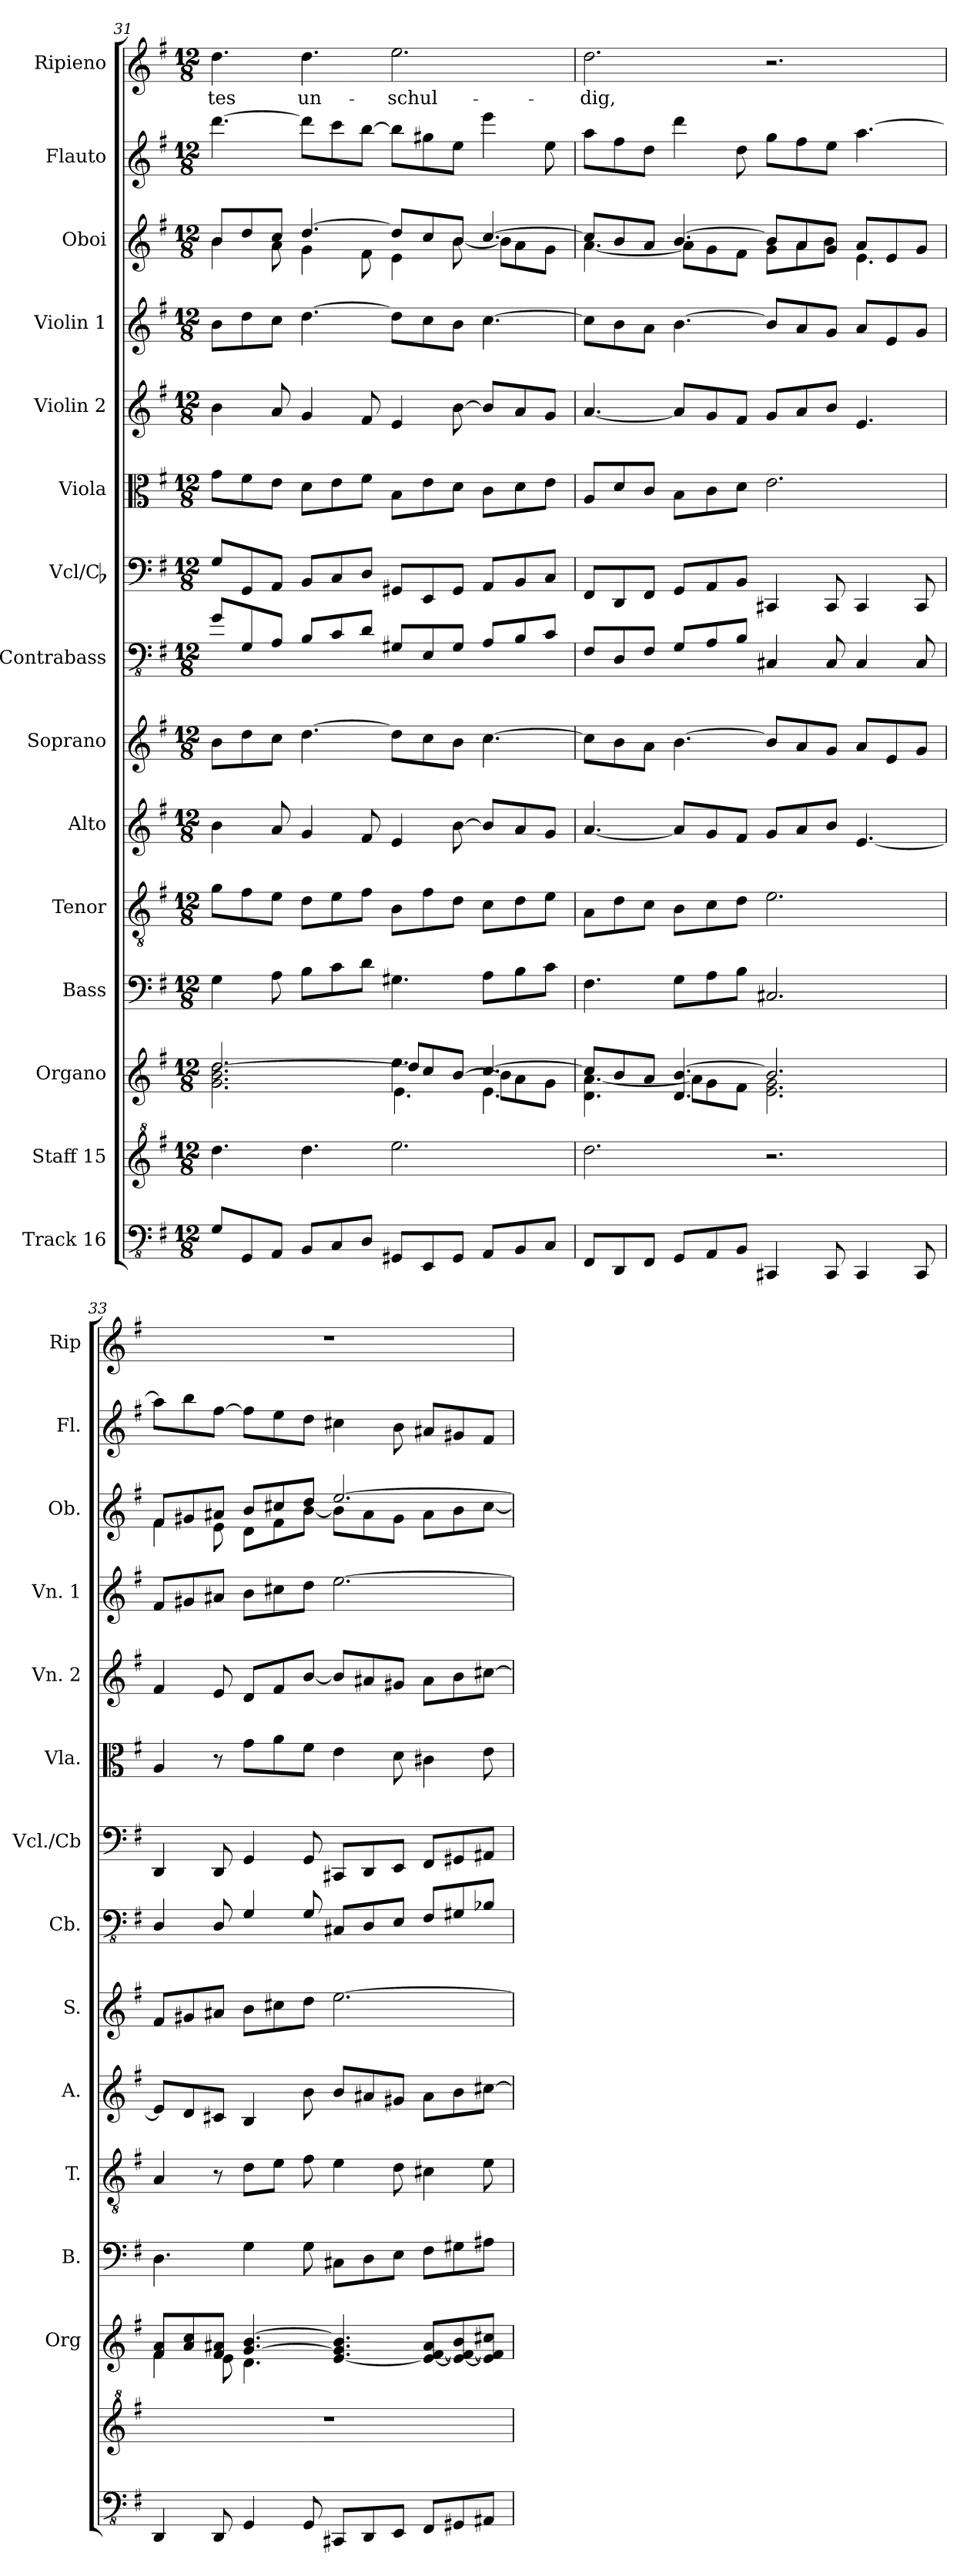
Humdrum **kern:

**kern	**kern	**kern	**kern	**kern	**kern	**kern	**kern	**kern	**kern	**kern	**kern	**kern	**kern	**kern	**text
*part15	*part14	*part13	*part12	*part11	*part10	*part9	*part8	*part7	*part6	*part5	*part4	*part3	*part2	*part1	*part1
*staff15	*staff14	*staff13	*staff12	*staff11	*staff10	*staff9	*staff8	*staff7	*staff6	*staff5	*staff4	*staff3	*staff2	*staff1	*staff1
*I"Track 16	*I"Staff 15	*I"Organo	*I"Bass	*I"Tenor	*I"Alto	*I"Soprano	*I"Contrabass	*I"Vcl/Cb	*I"Viola	*I"Violin 2	*I"Violin 1	*I"Oboi	*I"Flauto	*I"Ripieno	*
*	*	*I'Org	*I'B.	*I'T.	*I'A.	*I'S.	*I'Cb.	*I'Vcl./Cb	*I'Vla.	*I'Vn. 2	*I'Vn. 1	*I'Ob.	*I'Fl.	*I'Rip	*
*clefFv4	*clefG^2	*clefG2	*clefF4	*clefGv2	*clefG2	*clefG2	*clefFv4	*clefF4	*clefC3	*clefG2	*clefG2	*clefG2	*clefG2	*clefG2	*
*	*	*	*	*	*	*	*ITrd7c12	*	*	*	*	*	*	*	*
*k[f#]	*k[f#]	*k[f#]	*k[f#]	*k[f#]	*k[f#]	*k[f#]	*k[f#]	*k[f#]	*k[f#]	*k[f#]	*k[f#]	*k[f#]	*k[f#]	*k[f#]	*
*M12/8	*M12/8	*M12/8	*M12/8	*M12/8	*M12/8	*M12/8	*M12/8	*M12/8	*M12/8	*M12/8	*M12/8	*M12/8	*M12/8	*M12/8	*
=31	=31	=31	=31	=31	=31	=31	=31	=31	=31	=31	=31	=31	=31	=31	=31
*	*	*^	*	*	*	*	*	*	*	*	*	*^	*	*	*
*	*	*	*^	*	*	*	*	*	*	*	*	*	*	*	*	*	*
8GG/L	4.ddd\	2.dd/	2.g\ 2.b\	[2.dd\	4G\	8g\L	4b\	8b\L	8GG/L	8G/L	8g\L	4b\	8b\L	8b/L	4b\	[4.ddd\	4.dd\	-tes
8GGG/	.	.	.	.	.	8f#\	.	8dd\	8GGG/	8GG/	8f#\	.	8dd\	8dd/	.	.	.	.
8AAA/J	.	.	.	.	8A\	8e\J	8a/	8cc\J	8AAA/J	8AA/J	8e\J	8a/	8cc\J	8cc/J	8a\	.	.	.
8BBB/L	4.ddd\	.	.	.	8B\L	8d\L	4g/	[4.dd\	8BBB/L	8BB/L	8d\L	4g/	[4.dd\	[4.dd/	4g\	8ddd\L]	4.dd\	un-
8CC/	.	.	.	.	8c\	8e\	.	.	8CC/	8C/	8e\	.	.	.	.	8ccc\	.	.
8DD/J	.	.	.	.	8d\J	8f#\J	8f#/	.	8DD/J	8D/J	8f#\J	8f#/	.	.	8f#\	[8bb\J	.	.
8GGG#X/L	2.eee\	4.ee\	4.e\	8dd/L]	4.G#X\	8B\L	4e/	8dd\L]	8GGG#X/L	8GG#X/L	8B\L	4e/	8dd\L]	8dd/L]	4e\	8bb\L]	2.ee\	-schul-
8EEE/	.	.	.	8cc/	.	8f#\	.	8cc\	8EEE/	8EE/	8e\	.	8cc\	8cc/	.	8gg#X\	.	.
8GGG#/J	.	.	.	[8b/J	.	8d\J	[8b\	8b\J	8GGG#/J	8GG#/J	8d\J	[8b\	8b\J	8b/J	[8b\	8ee\J	.	.
8AAA/L	.	[4.cc/	4.e\	8b\L]	8A\L	8c\L	8b/L]	[4.cc\	8AAA/L	8AA/L	8c\L	8b/L]	[4.cc\	[4.cc/	8b\L]	4eee\	.	.
8BBB/	.	.	.	8a\	8B\	8d\	8a/	.	8BBB/	8BB/	8d\	8a/	.	.	8a\	.	.	.
8CC/J	.	.	.	8g\J	8c\J	8e\J	8g/J	.	8CC/J	8C/J	8e\J	8g/J	.	.	8g\J	8ee\	.	.
*	*	*	*v	*v	*	*	*	*	*	*	*	*	*	*	*	*	*	*
!!LO:PB:g=z
=32	=32	=32	=32	=32	=32	=32	=32	=32	=32	=32	=32	=32	=32	=32	=32	=32	=32
8FFF#/L	2.ddd\	8cc/L]	4.d\ [4.a\	4.F#\	8A\L	[4.a/	8cc\L]	8FFF#/L	8FF#/L	8A/L	[4.a/	8cc\L]	8cc/L]	[4.a\	8aa\L	2.dd\	-dig,
8DDD/	.	8b/	.	.	8d\	.	8b\	8DDD/	8DD/	8d/	.	8b\	8b/	.	8ff#\	.	.
8FFF#/J	.	8a/J	.	.	8c\J	.	8a\J	8FFF#/J	8FF#/J	8c/J	.	8a\J	8a/J	.	8dd\J	.	.
8GGG/L	.	4.d/ [4.b/	8a\L]	8G\L	8B\L	8a/L]	[4.b\	8GGG/L	8GG/L	8B\L	8a/L]	[4.b\	[4.b/	8a\L]	4ddd\	.	.
8AAA/	.	.	8g\	8A\	8c\	8g/	.	8AAA/	8AA/	8c\	8g/	.	.	8g\	.	.	.
8BBB/J	.	.	8f#\J	8B\J	8d\J	8f#/J	.	8BBB/J	8BB/J	8d\J	8f#/J	.	.	8f#\J	8dd\	.	.
4CCC#X/	2.r	2.b/]	2.e\ 2.g\	2.C#X/	2.e\	8g/L	8b/L]	4CCC#X/	4CC#X/	2.e\	8g/L	8b/L]	8b/L]	8g\L	8gg\L	2.r	.
.	.	.	.	.	.	8a/	8a/	.	.	.	8a/	8a/	8a/	8a\	8ff#\	.	.
8CCC#/	.	.	.	.	.	8b/J	8g/J	8CCC#/	8CC#/	.	8b/J	8g/J	8g/J	8b\J	8ee\J	.	.
4CCC#/	.	.	.	.	.	[4.e/	8a/L	4CCC#/	4CC#/	.	4.e/	8a/L	8a/L	4.e\	[4.aa\	.	.
.	.	.	.	.	.	.	8e/	.	.	.	.	8e/	8e/	.	.	.	.
8CCC#/	.	.	.	.	.	.	8g/J	8CCC#/	8CC#/	.	.	8g/J	8g/J	.	.	.	.
=33	=33	=33	=33	=33	=33	=33	=33	=33	=33	=33	=33	=33	=33	=33	=33	=33	=33
4DDD/	1.r	8f#/ 8a/L	4f#\	4.D\	4A/	8e/L]	8f#/L	4DDD/	4DD/	4A/	4f#/	8f#/L	8f#/L	4f#\	8aa\L]	1.r	.
.	.	8a/ 8cc/	.	.	.	8d/	8g#X/	.	.	.	.	8g#X/	8g#X/	.	8bb\	.	.
8DDD/	.	8f#/ 8a#X/J	8e\	.	8r	8c#X/J	8a#X/J	8DDD/	8DD/	8r	8e/	8a#X/J	8a#X/J	8e\	[8ff#\J	.	.
4GGG/	.	[4.g/ [4.b/	4.d\	4G\	8d\L	4B/	8b\L	4GGG/	4GG/	8g\L	8d/L	8b\L	8b/L	8d\L	8ff#\L]	.	.
.	.	.	.	.	8e\J	.	8cc#X\	.	.	8a\	8f#/	8cc#X\	8cc#X/	8f#\	8ee\	.	.
8GGG/	.	.	.	8G\	8f#\	8b\	8dd\J	8GGG/	8GG/	8f#\J	[8b/J	8dd\J	8dd/J	[8b\J	8dd\J	.	.
8CCC#X/L	.	[4.e/ 4.g/] 4.b/]	2.ryy	8C#X\L	4e\	8b/L	[2.ee\	8CCC#X/L	8CC#X/L	4e\	8b/L]	[2.ee\	[2.ee/	8b\L]	4cc#X\	.	.
8DDD/	.	.	.	8D\	.	8a#X/	.	8DDD/	8DD/	.	8a#X/	.	.	8a#\	.	.	.
8EEE/J	.	.	.	8E\J	8d\	8g#X/J	.	8EEE/J	8EE/J	8d\	8g#X/J	.	.	8g#\J	8b\	.	.
8FFF#/L	.	8e/_ [8f#/ 8a#/L	.	8F#\L	4c#X\	8a#\L	.	8FFF#/L	8FF#/L	4c#X\	8a#\L	.	.	8a#\L	8a#X/L	.	.
8GGG#X/	.	8e/_ 8f#/_ 8b/	.	8G#X\	.	8b\	.	8GGG#X/	8GG#X/	.	8b\	.	.	8b\	8g#X/	.	.
8AAA#X/J	.	8e/] 8f#/] 8cc#X/J	.	8A#X\J	8e\	[8cc#X\J	.	8BBB-X/J	8AA#X/J	8e\	[8cc#X\J	.	.	[8cc#\J	8f#/J	.	.
*	*	*v	*v	*	*	*	*	*	*	*	*	*	*v	*v	*	*	*
=	=	=	=	=	=	=	=	=	=	=	=	=	=	=	=
*-	*-	*-	*-	*-	*-	*-	*-	*-	*-	*-	*-	*-	*-	*-	*-
